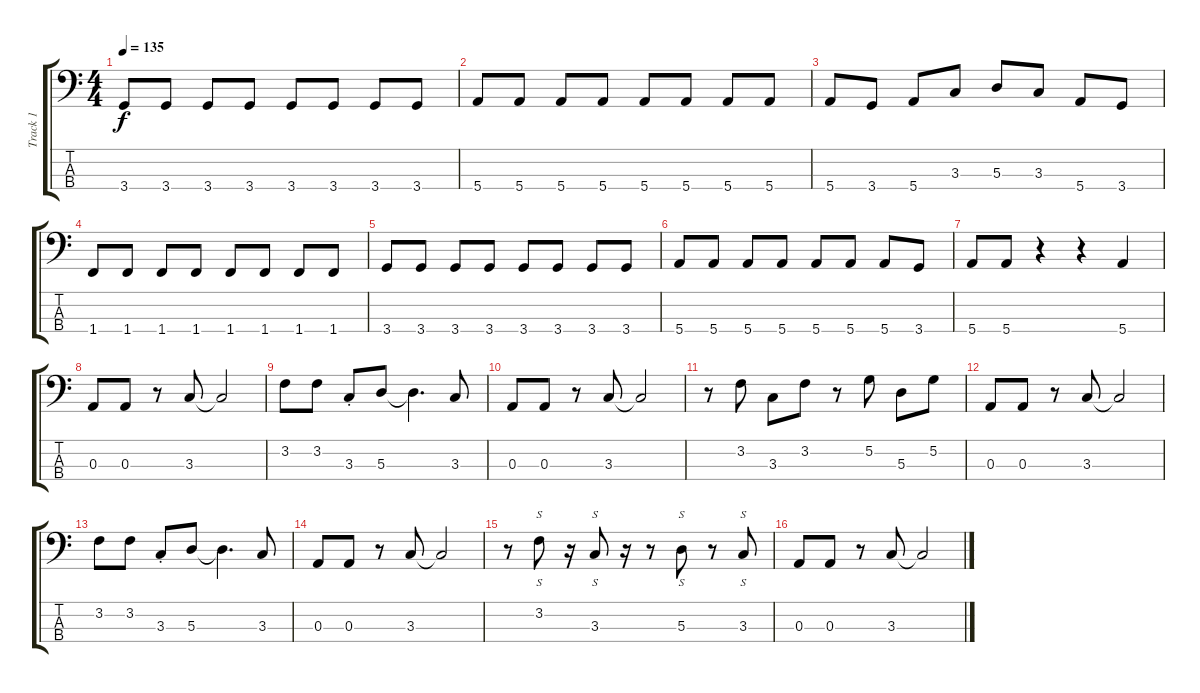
\track ("Track 1" "Track 1") {instrument electricbassfinger}
\staff {score tabs}
\tuning (G2 D2 A1 E1) {hide}
\ts (4 4)
\tempo 135
\clef f4
\ks c
3.4.8{dy f} 3.4.8 3.4.8 3.4.8 3.4.8 3.4.8 3.4.8 3.4.8 |
5.4.8 5.4.8 5.4.8 5.4.8 5.4.8 5.4.8 5.4.8 5.4.8 |
5.4.8 3.4.8 5.4.8 3.3.8 5.3.8 3.3.8 5.4.8 3.4.8 |
1.4.8 1.4.8 1.4.8 1.4.8 1.4.8 1.4.8 1.4.8 1.4.8 |
3.4.8 3.4.8 3.4.8 3.4.8 3.4.8 3.4.8 3.4.8 3.4.8 |
5.4.8 5.4.8 5.4.8 5.4.8 5.4.8 5.4.8 5.4.8 3.4.8 |
5.4.8 5.4.8 r.4 r.4 5.4.4 |
0.3.8 0.3.8 r.8 3.3.8 3.3{t}.2 |
3.2.8 3.2.8 3.3{st}.8 5.3.8 5.3{t}.4{d} 3.3.8 |
0.3.8 0.3.8 r.8 3.3.8 3.3{t}.2 |
r.8 3.2.8 3.3.8 3.2.8 r.8 5.2.8 5.3.8 5.2.8 |
0.3.8 0.3.8 r.8 3.3.8 3.3{t}.2 |
3.2.8 3.2.8 3.3{st}.8 5.3.8 5.3{t}.4{d} 3.3.8 |
0.3.8 0.3.8 r.8 3.3.8 3.3{t}.2 |
r.8 3.2.8{s} r.16 3.3.8{s} r.16 r.8 5.3.8{s} r.8 3.3.8{s} |
0.3.8 0.3.8 r.8 3.3.8 3.3{t}.2
